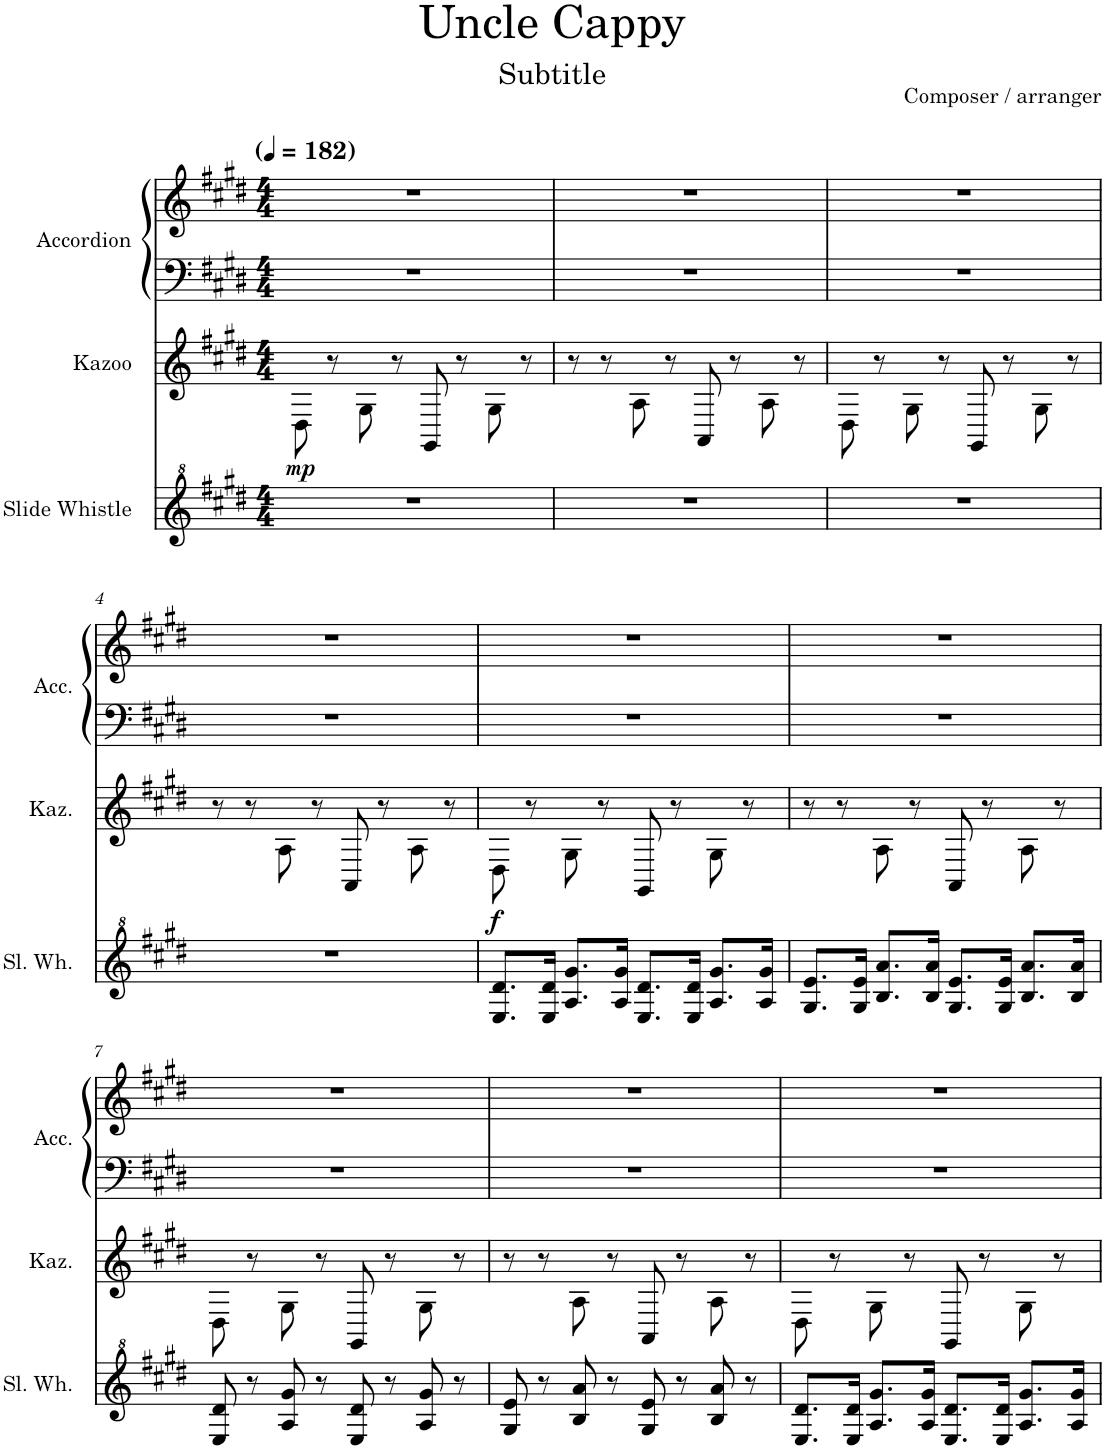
**kern	**kern	**dynam	**kern	**kern
*part3	*part2	*part2	*part1	*part1
*staff4	*staff3	*staff3	*staff2	*staff1
*I"Slide Whistle	*I"Kazoo	*	*I"Accordion	*
*I'Sl. Wh.	*I'Kaz.	*	*I'Acc.	*
*clefG^2	*clefG2	*	*clefF4	*clefG2
*k[f#c#g#d#]	*k[f#c#g#d#]	*	*k[f#c#g#d#]	*k[f#c#g#d#]
*M4/4	*M4/4	*	*M4/4	*M4/4
*MM182	*MM182	*	*MM182	*MM182
=1	=1	=1	=1	=1
!	!	!LO:DY:b	!	!
1r	8D#\	mp	1r	1r
.	8r	.	.	.
.	8G#\	.	.	.
.	8r	.	.	.
.	8GG#/	.	.	.
.	8r	.	.	.
.	8G#\	.	.	.
.	8r	.	.	.
=2	=2	=2	=2	=2
1r	8r	.	1r	1r
.	8r	.	.	.
.	8A\	.	.	.
.	8r	.	.	.
.	8AA/	.	.	.
.	8r	.	.	.
.	8A\	.	.	.
.	8r	.	.	.
=3	=3	=3	=3	=3
1r	8D#\	.	1r	1r
.	8r	.	.	.
.	8G#\	.	.	.
.	8r	.	.	.
.	8GG#/	.	.	.
.	8r	.	.	.
.	8G#\	.	.	.
.	8r	.	.	.
!!LO:LB:g=z
=4	=4	=4	=4	=4
1r	8r	.	1r	1r
.	8r	.	.	.
.	8A\	.	.	.
.	8r	.	.	.
.	8AA/	.	.	.
.	8r	.	.	.
.	8A\	.	.	.
.	8r	.	.	.
=5	=5	=5	=5	=5
!	!	!LO:DY:b	!	!
8.e/ 8.dd#/L	8D#\	f	1r	1r
.	8r	.	.	.
16e/ 16dd#/Jk	.	.	.	.
8.a/ 8.gg#/L	8G#\	.	.	.
.	8r	.	.	.
16a/ 16gg#/Jk	.	.	.	.
8.e/ 8.dd#/L	8GG#/	.	.	.
.	8r	.	.	.
16e/ 16dd#/Jk	.	.	.	.
8.a/ 8.gg#/L	8G#\	.	.	.
.	8r	.	.	.
16a/ 16gg#/Jk	.	.	.	.
=6	=6	=6	=6	=6
8.g#/ 8.ee/L	8r	.	1r	1r
.	8r	.	.	.
16g#/ 16ee/Jk	.	.	.	.
8.b/ 8.aa/L	8A\	.	.	.
.	8r	.	.	.
16b/ 16aa/Jk	.	.	.	.
8.g#/ 8.ee/L	8AA/	.	.	.
.	8r	.	.	.
16g#/ 16ee/Jk	.	.	.	.
8.b/ 8.aa/L	8A\	.	.	.
.	8r	.	.	.
16b/ 16aa/Jk	.	.	.	.
!!LO:LB:g=z
=7	=7	=7	=7	=7
8e/ 8dd#/	8D#\	.	1r	1r
8r	8r	.	.	.
8a/ 8gg#/	8G#\	.	.	.
8r	8r	.	.	.
8e/ 8dd#/	8GG#/	.	.	.
8r	8r	.	.	.
8a/ 8gg#/	8G#\	.	.	.
8r	8r	.	.	.
=8	=8	=8	=8	=8
8g#/ 8ee/	8r	.	1r	1r
8r	8r	.	.	.
8b/ 8aa/	8A\	.	.	.
8r	8r	.	.	.
8g#/ 8ee/	8AA/	.	.	.
8r	8r	.	.	.
8b/ 8aa/	8A\	.	.	.
8r	8r	.	.	.
=9	=9	=9	=9	=9
8.e/ 8.dd#/L	8D#\	.	1r	1r
.	8r	.	.	.
16e/ 16dd#/Jk	.	.	.	.
8.a/ 8.gg#/L	8G#\	.	.	.
.	8r	.	.	.
16a/ 16gg#/Jk	.	.	.	.
8.e/ 8.dd#/L	8GG#/	.	.	.
.	8r	.	.	.
16e/ 16dd#/Jk	.	.	.	.
8.a/ 8.gg#/L	8G#\	.	.	.
.	8r	.	.	.
16a/ 16gg#/Jk	.	.	.	.
=	=	=	=	=
*-	*-	*-	*-	*-
